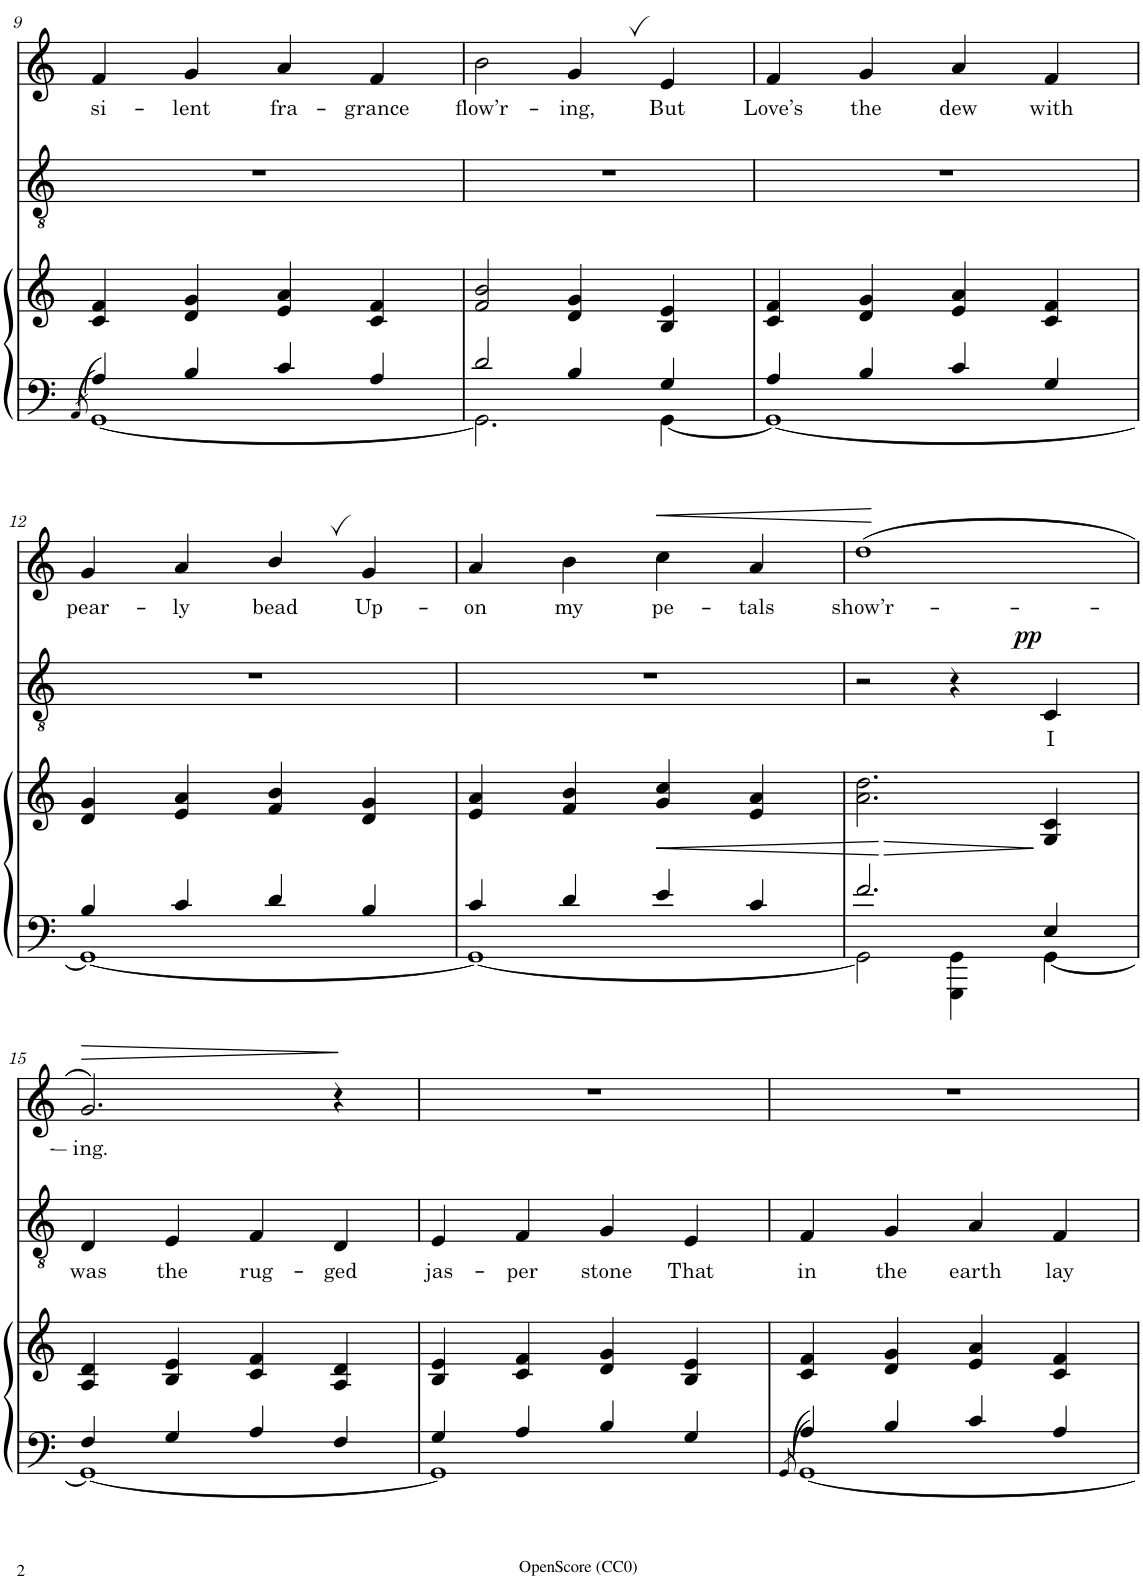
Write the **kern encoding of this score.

**kern	**kern	**dynam	**kern	**text	**dynam	**kern	**text	**dynam	**kern	**kern
*part5	*part5	*part5	*part4	*part4	*part4	*part3	*part3	*part3	*part2	*part1
*staff6	*staff5	*staff5/6	*staff4	*staff4	*staff4	*staff3	*staff3	*staff3	*staff2	*staff1
*I"Piano	*	*	*I"Baritone	*	*	*I"Contralto	*	*	*I"Voice	*I"Voice
*I'Pno	*	*	*	*	*	*	*	*	*	*
!!LO:PB:g=z
*clefF4	*clefG2	*	*clefGv2	*	*	*clefG2	*	*	*clefGv2	*clefG2
*k[]	*k[]	*	*k[]	*	*	*k[]	*	*	*k[]	*k[]
*M4/4	*M4/4	*	*M4/4	*	*	*M4/4	*	*	*M4/4	*M4/4
*met(c)	*met(c)	*	*met(c)	*	*	*met(c)	*	*	*met(c)	*met(c)
=9	=9	=9	=9	=9	=9	=9	=9	=9	=9	=9
8qAA/	.	.	.	.	.	.	.	.	.	.
*^	*	*	*	*	*	*	*	*	*	*
!	!	!LO:TX:a:color=#FFFFFF:t=.	!	!	!	!	!	!	!	!	!
!	!	!	!	!	!	!	!	!LO:LY:b	!	!	!
4A/	[1GG	4c/ 4f/	.	1r	.	.	4f/	si-	.	1r	1r
!	!	!	!	!	!	!	!	!LO:LY:b	!	!	!
4B/	.	4d/ 4g/	.	.	.	.	4g/	-lent	.	.	.
!	!	!	!	!	!	!	!	!LO:LY:b	!	!	!
4c/	.	4e/ 4a/	.	.	.	.	4a/	fra-	.	.	.
!	!	!	!	!	!	!	!	!LO:LY:b	!	!	!
4A/	.	4c/ 4f/	.	.	.	.	4f/	-grance	.	.	.
=10	=10	=10	=10	=10	=10	=10	=10	=10	=10	=10	=10
!	!	!	!	!	!	!	!LO:TX:a:color=#FFFFFF:t=.	!	!	!	!
!	!	!	!	!LO:TX:a:color=#FFFFFF:t=.	!	!	!	!	!	!	!
!LO:TX:a:color=#FFFFFF:t=.	!	!	!	!	!	!	!	!	!	!	!
!	!	!	!	!	!	!	!	!LO:LY:b	!	!	!
2d/	2.GG\]	2f/ 2b/	.	1r	.	.	2b\	flow’r-	.	1r	1r
!	!	!	!	!	!	!	!	!LO:LY:b	!	!	!
4B/	.	4d/ 4g/	.	.	.	.	4g,/	-ing,	.	.	.
!	!	!	!	!	!	!	!	!LO:LY:b	!	!	!
4G/	[4GG\	4B/ 4e/	.	.	.	.	4e/	But	.	.	.
=11	=11	=11	=11	=11	=11	=11	=11	=11	=11	=11	=11
!	!	!	!	!	!	!	!	!LO:LY:b	!	!	!
4A/	1GG_	4c/ 4f/	.	1r	.	.	4f/	Love’s	.	1r	1r
!	!	!	!	!	!	!	!	!LO:LY:b	!	!	!
4B/	.	4d/ 4g/	.	.	.	.	4g/	the	.	.	.
!	!	!	!	!	!	!	!	!LO:LY:b	!	!	!
4c/	.	4e/ 4a/	.	.	.	.	4a/	dew	.	.	.
!	!	!	!	!	!	!	!	!LO:LY:b	!	!	!
4G/	.	4c/ 4f/	.	.	.	.	4f/	with	.	.	.
!!LO:LB:g=z
=12	=12	=12	=12	=12	=12	=12	=12	=12	=12	=12	=12
!	!	!	!	!	!	!	!LO:TX:a:color=#FFFFFF:t=.	!	!	!	!
!	!	!	!	!LO:TX:a:color=#FFFFFF:t=.	!	!	!	!	!	!	!
!	!	!LO:TX:a:color=#FFFFFF:t=.	!	!	!	!	!	!	!	!	!
!LO:TX:a:color=#FFFFFF:t=.	!	!	!	!	!	!	!	!	!	!	!
!	!	!	!	!	!	!	!	!LO:LY:b	!	!	!
4B/	1GG_	4d/ 4g/	.	1r	.	.	4g/	pear-	.	1r	1r
!	!	!	!	!	!	!	!	!LO:LY:b	!	!	!
4c/	.	4e/ 4a/	.	.	.	.	4a/	-ly	.	.	.
!	!	!	!	!	!	!	!	!LO:LY:b	!	!	!
4d/	.	4f/ 4b/	.	.	.	.	4b,/	bead	.	.	.
!	!	!	!	!	!	!	!	!LO:LY:b	!	!	!
4B/	.	4d/ 4g/	.	.	.	.	4g/	Up-	.	.	.
=13	=13	=13	=13	=13	=13	=13	=13	=13	=13	=13	=13
!	!	!	!	!	!	!	!	!LO:LY:b	!	!	!
4c/	1GG_	4e/ 4a/	.	1r	.	.	4a/	-on	.	1r	1r
!	!	!	!	!	!	!	!	!LO:LY:b	!	!	!
4d/	.	4f/ 4b/	.	.	.	.	4b\	my	.	.	.
!	!	!	!LO:HP:b	!	!	!	!	!LO:LY:b	!LO:HP:b	!	!
4e/	.	4g/ 4cc/	<	.	.	.	4cc\	pe-	<	.	.
!	!	!	!	!	!	!	!	!LO:LY:b	!	!	!
4c/	.	4e/ 4a/	.	.	.	.	4a/	-tals	.	.	.
*v	*v	*	*	*	*	*	*	*	*	*	*
.	.	.	.	.	.	.	.	[	.	.
=14	=14	=14	=14	=14	=14	=14	=14	=14	=14	=14
*^	*	*	*	*	*	*	*	*	*	*
!	!	!	!	!	!	!	!	!LO:LY:b	!	!	!
2.f/	2GG\]	2.a\ 2.dd\	.	2r	.	.	(1dd	show’r-	.	1r	1r
.	4GGG\ 4GG\	.	.	4r	.	.	.	.	.	.	.
!	!	!	!	!	!LO:LY:b	!LO:DY:a	!	!	!	!	!
4E/	[4GG\	4G/ 4c/	[	4C/	I	pp	.	.	.	.	.
!!LO:LB:g=z
=15	=15	=15	=15	=15	=15	=15	=15	=15	=15	=15	=15
!	!	!	!	!	!	!	!LO:TX:a:color=#FFFFFF:t=.	!	!	!	!
!	!	!	!	!LO:TX:a:color=#FFFFFF:t=.	!	!	!	!	!	!	!
!	!	!LO:TX:a:color=#FFFFFF:t=.	!	!	!	!	!	!	!	!	!
!LO:TX:a:color=#FFFFFF:t=.	!	!	!	!	!	!	!	!	!	!	!
!	!	!	!	!	!LO:LY:b	!	!	!LO:LY:b	!LO:HP:b	!	!
4F/	1GG_	4A/ 4d/	.	4D/	was	.	2.g/)	-– ing.	>	1r	1r
!	!	!	!	!	!LO:LY:b	!	!	!	!	!	!
4G/	.	4B/ 4e/	.	4E/	the	.	.	.	.	.	.
!	!	!	!	!	!LO:LY:b	!	!	!	!	!	!
4A/	.	4c/ 4f/	.	4F/	rug-	.	.	.	.	.	.
!	!	!	!	!	!LO:LY:b	!	!	!	!	!	!
4F/	.	4A/ 4d/	.	4D/	-ged	.	4r	.	]	.	.
=16	=16	=16	=16	=16	=16	=16	=16	=16	=16	=16	=16
!	!	!	!	!	!LO:LY:b	!	!	!	!	!	!
4G/	1GG]	4B/ 4e/	.	4E/	jas-	.	1r	.	.	1r	1r
!	!	!	!	!	!LO:LY:b	!	!	!	!	!	!
4A/	.	4c/ 4f/	.	4F/	-per	.	.	.	.	.	.
!	!	!	!	!	!LO:LY:b	!	!	!	!	!	!
4B/	.	4d/ 4g/	.	4G/	stone	.	.	.	.	.	.
!	!	!	!	!	!LO:LY:b	!	!	!	!	!	!
4G/	.	4B/ 4e/	.	4E/	That	.	.	.	.	.	.
=17	=17	=17	=17	=17	=17	=17	=17	=17	=17	=17	=17
8qGG/	.	.	.	.	.	.	.	.	.	.	.
!	!	!	!	!	!LO:LY:b	!	!	!	!	!	!
4A/	[1GG	4c/ 4f/	.	4F/	in	.	1r	.	.	1r	1r
!	!	!	!	!	!LO:LY:b	!	!	!	!	!	!
4B/	.	4d/ 4g/	.	4G/	the	.	.	.	.	.	.
!	!	!	!	!	!LO:LY:b	!	!	!	!	!	!
4c/	.	4e/ 4a/	.	4A/	earth	.	.	.	.	.	.
!	!	!	!	!	!LO:LY:b	!	!	!	!	!	!
4A/	.	4c/ 4f/	.	4F/	lay	.	.	.	.	.	.
*v	*v	*	*	*	*	*	*	*	*	*	*
=	=	=	=	=	=	=	=	=	=	=
*-	*-	*-	*-	*-	*-	*-	*-	*-	*-	*-
